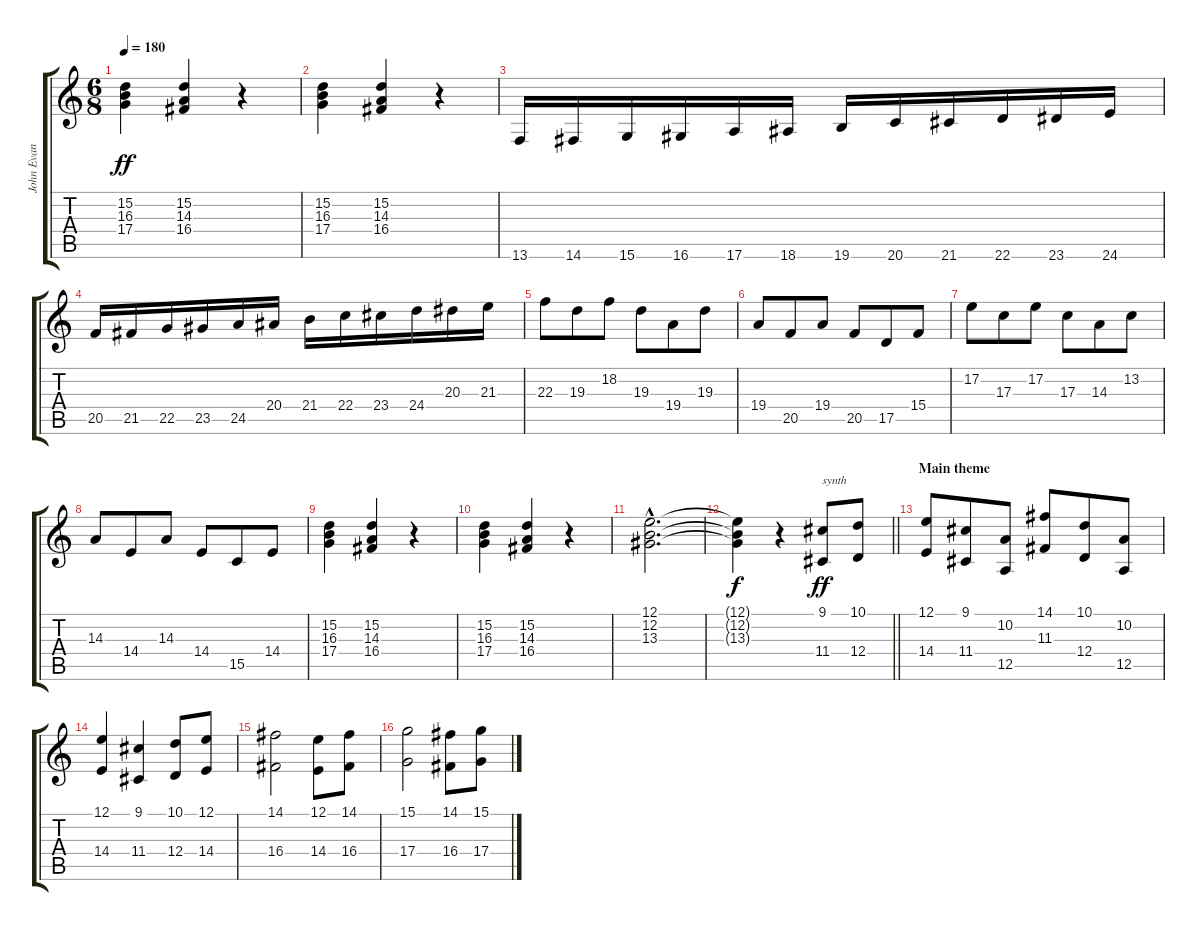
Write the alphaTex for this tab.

\track ("John Evan - Keys" "John Evan ") {instrument drawbarorgan}
\staff {score tabs}
\tuning (E4 B3 G3 D3 A2 E2) {hide}
\ts (6 8)
\tempo 180
\clef g2
\ks c
(15.2 16.3 17.4).4{dy ff} (15.2 14.3 16.4).4 r.4 |
(15.2 16.3 17.4).4 (15.2 14.3 16.4).4 r.4 |
13.6.16 14.6.16 15.6.16 16.6.16 17.6.16 18.6.16 19.6.16 20.6.16 21.6.16 22.6.16 23.6.16 24.6.16 |
20.5.16 21.5.16 22.5.16 23.5.16 24.5.16 20.4.16 21.4.16 22.4.16 23.4.16 24.4.16 20.3.16 21.3.16 |
22.3.8 19.3.8 18.2.8 19.3.8 19.4.8 19.3.8 |
19.4.8 20.5.8 19.4.8 20.5.8 17.5.8 15.4.8 |
17.2.8 17.3.8 17.2.8 17.3.8 14.3.8 13.2.8 |
14.3.8 14.4.8 14.3.8 14.4.8 15.5.8 14.4.8 |
(15.2 16.3 17.4).4 (15.2 14.3 16.4).4 r.4 |
(15.2 16.3 17.4).4 (15.2 14.3 16.4).4 r.4 |
(12.1{hac} 12.2{hac} 13.3{hac}).2{d} |
\barLineRight lightlight
(12.1{t} 12.2{t} 13.3{t}).4{dy f} r.4 (9.1 11.4).8{txt "synth" dy ff instrument lead4chiff} (10.1 12.4).8 |
\section ("" "Main theme")
(12.1 14.4).8 (9.1 11.4).8 (10.2 12.5).8 (14.1 11.3).8 (10.1 12.4).8 (10.2 12.5).8 |
(12.1 14.4).4 (9.1 11.4).4 (10.1 12.4).8 (12.1 14.4).8 |
(14.1 16.4).2 (12.1 14.4).8 (14.1 16.4).8 |
(15.1 17.4).2 (14.1 16.4).8 (15.1 17.4).8
